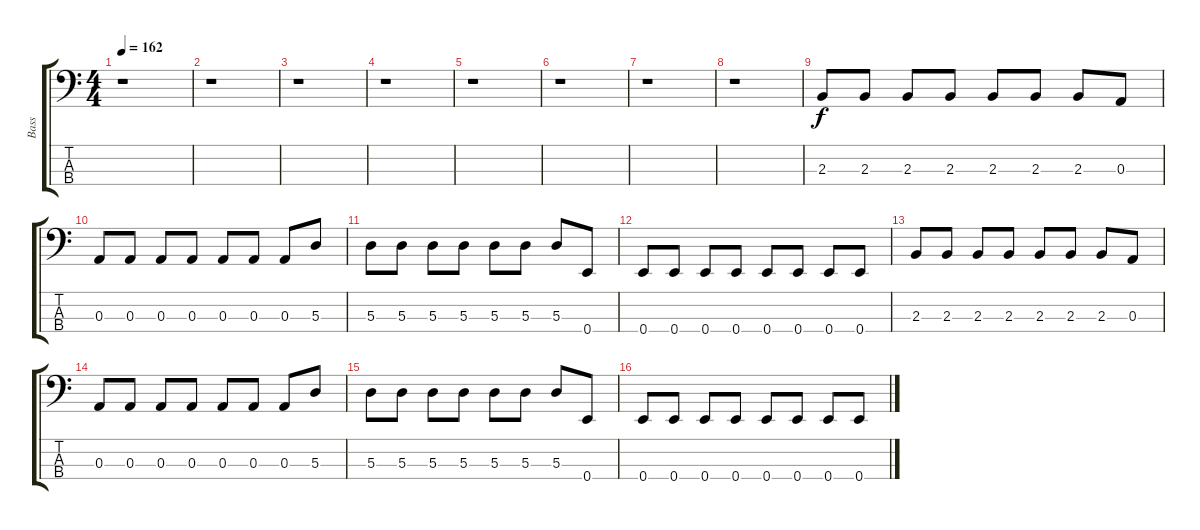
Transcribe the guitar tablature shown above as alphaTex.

\track ("Bass" "Bass") {instrument electricbassfinger}
\staff {score tabs}
\tuning (G2 D2 A1 E1) {hide}
\ts (4 4)
\tempo 162
\clef f4
\ks c
r.1{dy f} |
r.1 |
r.1 |
r.1 |
r.1 |
r.1 |
r.1 |
r.1 |
2.3.8 2.3.8 2.3.8 2.3.8 2.3.8 2.3.8 2.3.8 0.3.8 |
0.3.8 0.3.8 0.3.8 0.3.8 0.3.8 0.3.8 0.3.8 5.3.8 |
5.3.8 5.3.8 5.3.8 5.3.8 5.3.8 5.3.8 5.3.8 0.4.8 |
0.4.8 0.4.8 0.4.8 0.4.8 0.4.8 0.4.8 0.4.8 0.4.8 |
2.3.8 2.3.8 2.3.8 2.3.8 2.3.8 2.3.8 2.3.8 0.3.8 |
0.3.8 0.3.8 0.3.8 0.3.8 0.3.8 0.3.8 0.3.8 5.3.8 |
5.3.8 5.3.8 5.3.8 5.3.8 5.3.8 5.3.8 5.3.8 0.4.8 |
0.4.8 0.4.8 0.4.8 0.4.8 0.4.8 0.4.8 0.4.8 0.4.8
